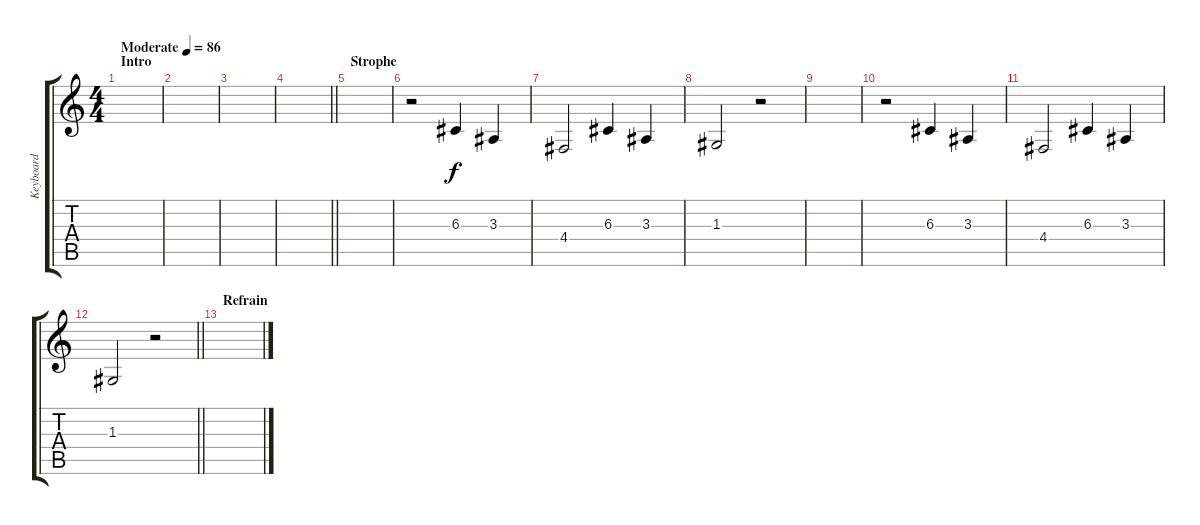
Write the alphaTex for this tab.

\track ("Keyboard" "Keyboard") {instrument pad1newage}
\staff {score tabs}
\tuning (E4 B3 G3 D3 A2 E2) {hide}
\ts (4 4)
\section ("" "Intro")
\tempo (86 "Moderate")
\clef g2
\ks c
|
|
|
\barLineRight lightlight
|
\section ("" "Strophe")
|
r.2 6.3.4 3.3.4 |
4.4.2 6.3.4 3.3.4 |
1.3.2 r.2 |
|
r.2 6.3.4 3.3.4 |
4.4.2 6.3.4 3.3.4 |
\barLineRight lightlight
1.3.2 r.2 |
\section ("" "Refrain")
